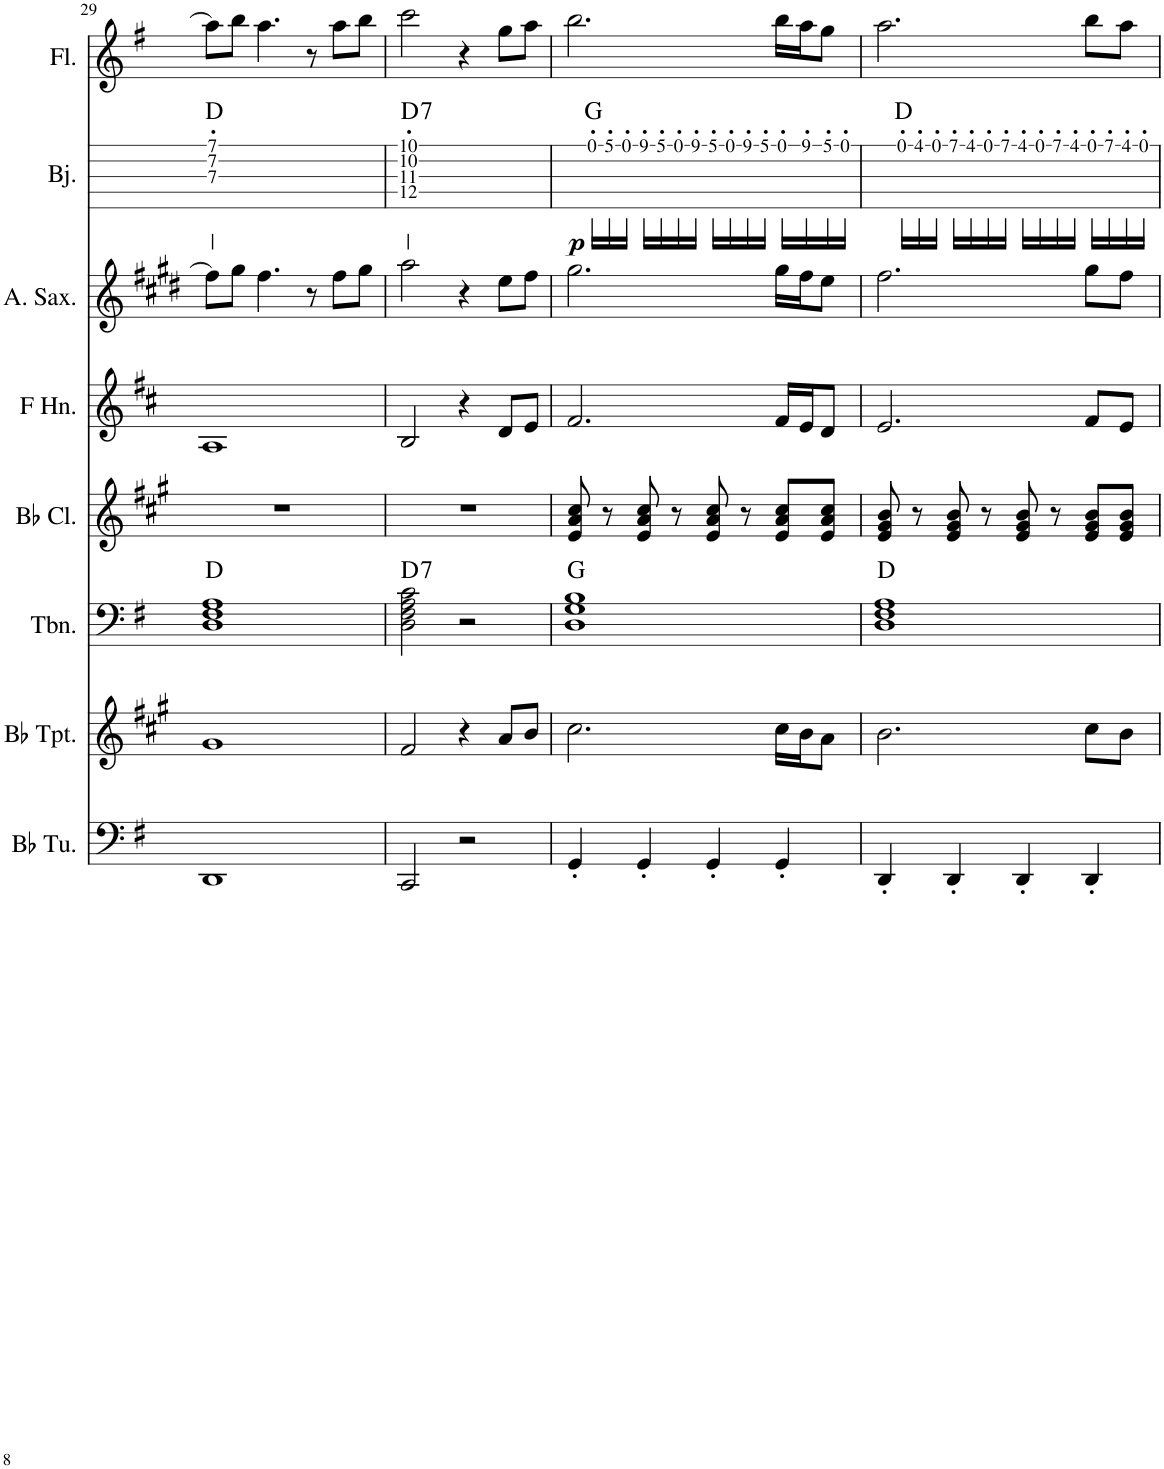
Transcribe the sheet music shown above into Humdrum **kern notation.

**kern	**kern	**kern	**harte	**kern	**kern	**kern	**kern	**dynam	**harte	**kern
*part8	*part7	*part6	*part6	*part5	*part4	*part3	*part2	*part2	*part2	*part1
*staff8	*staff7	*staff6	*	*staff5	*staff4	*staff3	*staff2	*staff2	*	*staff1
*I"Bb Tuba	*I"Bb Trumpet	*I"Trombone	*	*I"Bb Clarinet	*I"Horn in F	*I"Alto Saxophone	*I"Banjo	*	*	*I"Flute
*I'Bb Tu.	*I'Bb Tpt.	*I'Tbn.	*	*I'Bb Cl.	*	*I'A. Sax.	*I'Bj.	*	*	*I'Fl.
!!LO:PB:g=z
*clefF4	*clefG2	*clefF4	*	*clefG2	*clefG2	*clefG2	*	*	*	*clefG2
*	*Trd1c2	*	*	*Trd1c2	*Trd4c7	*Trd5c9	*Trd7c12	*	*	*
*k[f#]	*k[f#c#g#]	*k[f#]	*	*k[f#c#g#]	*k[f#c#]	*k[f#c#g#d#]	*k[f#]	*	*	*k[f#]
*M4/4	*M4/4	*M4/4	*	*M4/4	*M4/4	*M4/4	*M4/4	*	*	*M4/4
=29	=29	=29	=29	=29	=29	=29	=29	=29	=29	=29
1DD	1g#	1D 1F# 1A	D:maj	1r	1A	8ff#\L]	2d\' 2f#\' 2a\'	.	D:maj	8aa\L]
.	.	.	.	.	.	8gg#\J	.	.	.	8bb\J
.	.	.	.	.	.	4.ff#\	.	.	.	4.aa\
.	.	.	.	.	.	.	2r	.	.	.
.	.	.	.	.	.	8r	.	.	.	8r
.	.	.	.	.	.	8ff#\L	.	.	.	8aa\L
.	.	.	.	.	.	8gg#\J	.	.	.	8bb\J
=30	=30	=30	=30	=30	=30	=30	=30	=30	=30	=30
!	!	!	!LO:H:kt=7	!	!	!	!	!	!LO:H:kt=7	!
2CC/	2f#/	2D\ 2F#\ 2A\ 2c\	D:7	1r	2B/	2aa\	2d\' 2f#\' 2a\' 2cc\'	.	D:7	2ccc\
2r	4r	2r	.	.	4r	4r	2r	.	.	4r
.	8a/L	.	.	.	8d/L	8ee\L	.	.	.	8gg\L
.	8b/J	.	.	.	8e/J	8ff#\J	.	.	.	8aa\J
=31	=31	=31	=31	=31	=31	=31	=31	=31	=31	=31
!	!	!	!	!	!	!	!	!LO:DY:b	!	!
4GG'/	2.cc#\	1D 1G 1B	G:maj	8e/ 8a/ 8cc#/	2.f#/	2.gg#\	16r	p	.	2.bb\
.	.	.	.	.	.	.	16d'\LL	.	G:maj	.
.	.	.	.	8r	.	.	16g'\	.	.	.
.	.	.	.	.	.	.	16d'\JJ	.	.	.
4GG'/	.	.	.	8e/ 8a/ 8cc#/	.	.	16b'\LL	.	.	.
.	.	.	.	.	.	.	16g'\	.	.	.
.	.	.	.	8r	.	.	16d'\	.	.	.
.	.	.	.	.	.	.	16b'\JJ	.	.	.
4GG'/	.	.	.	8e/ 8a/ 8cc#/	.	.	16g'\LL	.	.	.
.	.	.	.	.	.	.	16d'\	.	.	.
.	.	.	.	8r	.	.	16b'\	.	.	.
.	.	.	.	.	.	.	16g'\JJ	.	.	.
4GG'/	16cc#\LL	.	.	8e/ 8a/ 8cc#/L	16f#/LL	16gg#\LL	16d'\LL	.	.	16bb\LL
.	16b\J	.	.	.	16e/J	16ff#\J	16b'\	.	.	16aa\J
.	8a\J	.	.	8e/ 8a/ 8cc#/J	8d/J	8ee\J	16g'\	.	.	8gg\J
.	.	.	.	.	.	.	16d'\JJ	.	.	.
=32	=32	=32	=32	=32	=32	=32	=32	=32	=32	=32
4DD'/	2.b\	1D 1F# 1A	D:maj	8e/ 8g#/ 8b/	2.e/	2.ff#\	16r	.	.	2.aa\
.	.	.	.	.	.	.	16d'\LL	.	D:maj	.
.	.	.	.	8r	.	.	16f#'\	.	.	.
.	.	.	.	.	.	.	16d'\JJ	.	.	.
4DD'/	.	.	.	8e/ 8g#/ 8b/	.	.	16a'\LL	.	.	.
.	.	.	.	.	.	.	16f#'\	.	.	.
.	.	.	.	8r	.	.	16d'\	.	.	.
.	.	.	.	.	.	.	16a'\JJ	.	.	.
4DD'/	.	.	.	8e/ 8g#/ 8b/	.	.	16f#'\LL	.	.	.
.	.	.	.	.	.	.	16d'\	.	.	.
.	.	.	.	8r	.	.	16a'\	.	.	.
.	.	.	.	.	.	.	16f#'\JJ	.	.	.
4DD'/	8cc#\L	.	.	8e/ 8g#/ 8b/L	8f#/L	8gg#\L	16d'\LL	.	.	8bb\L
.	.	.	.	.	.	.	16a'\	.	.	.
.	8b\J	.	.	8e/ 8g#/ 8b/J	8e/J	8ff#\J	16f#'\	.	.	8aa\J
.	.	.	.	.	.	.	16d'\JJ	.	.	.
=	=	=	=	=	=	=	=	=	=	=
*-	*-	*-	*-	*-	*-	*-	*-	*-	*-	*-
